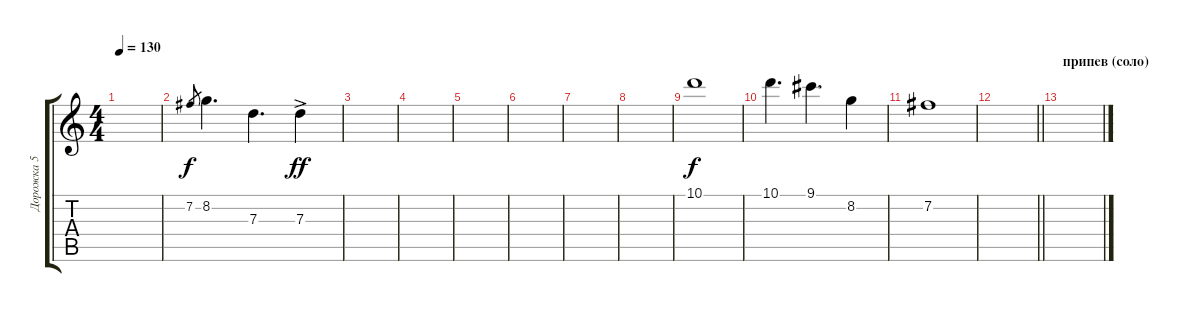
\track ("Дорожка 5" "Дорожка 5") {instrument electricguitarmuted}
\staff {score tabs}
\tuning (E4 B3 G3 D3 A2 E2) {hide}
\ts (4 4)
\tempo 130
\clef g2
\ks c
|
7.2.8{gr} 8.2.4{d} 7.3.4{d} 7.3{ac}.4{dy ff} |
|
|
|
|
|
|
10.1.1{dy f} |
10.1.4{d} 9.1.4{d} 8.2.4 |
7.2.1 |
\barLineRight lightlight
|
\section ("" "припев (соло)")
